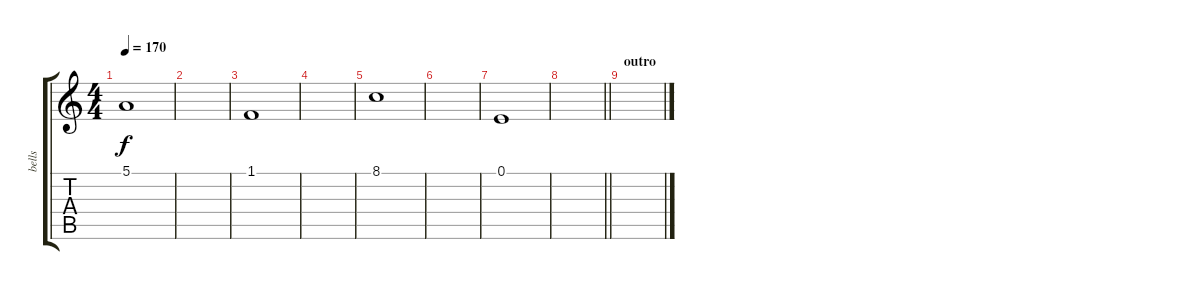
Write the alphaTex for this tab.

\track ("bells" "bells") {instrument tubularbells}
\staff {score tabs}
\tuning (E4 B3 G3 D3 A2 E2) {hide}
\ts (4 4)
\tempo 170
\clef g2
\ks c
5.1.1{dy f} |
|
1.1.1 |
|
8.1.1 |
|
0.1.1 |
\barLineRight lightlight
|
\section ("" "outro")
